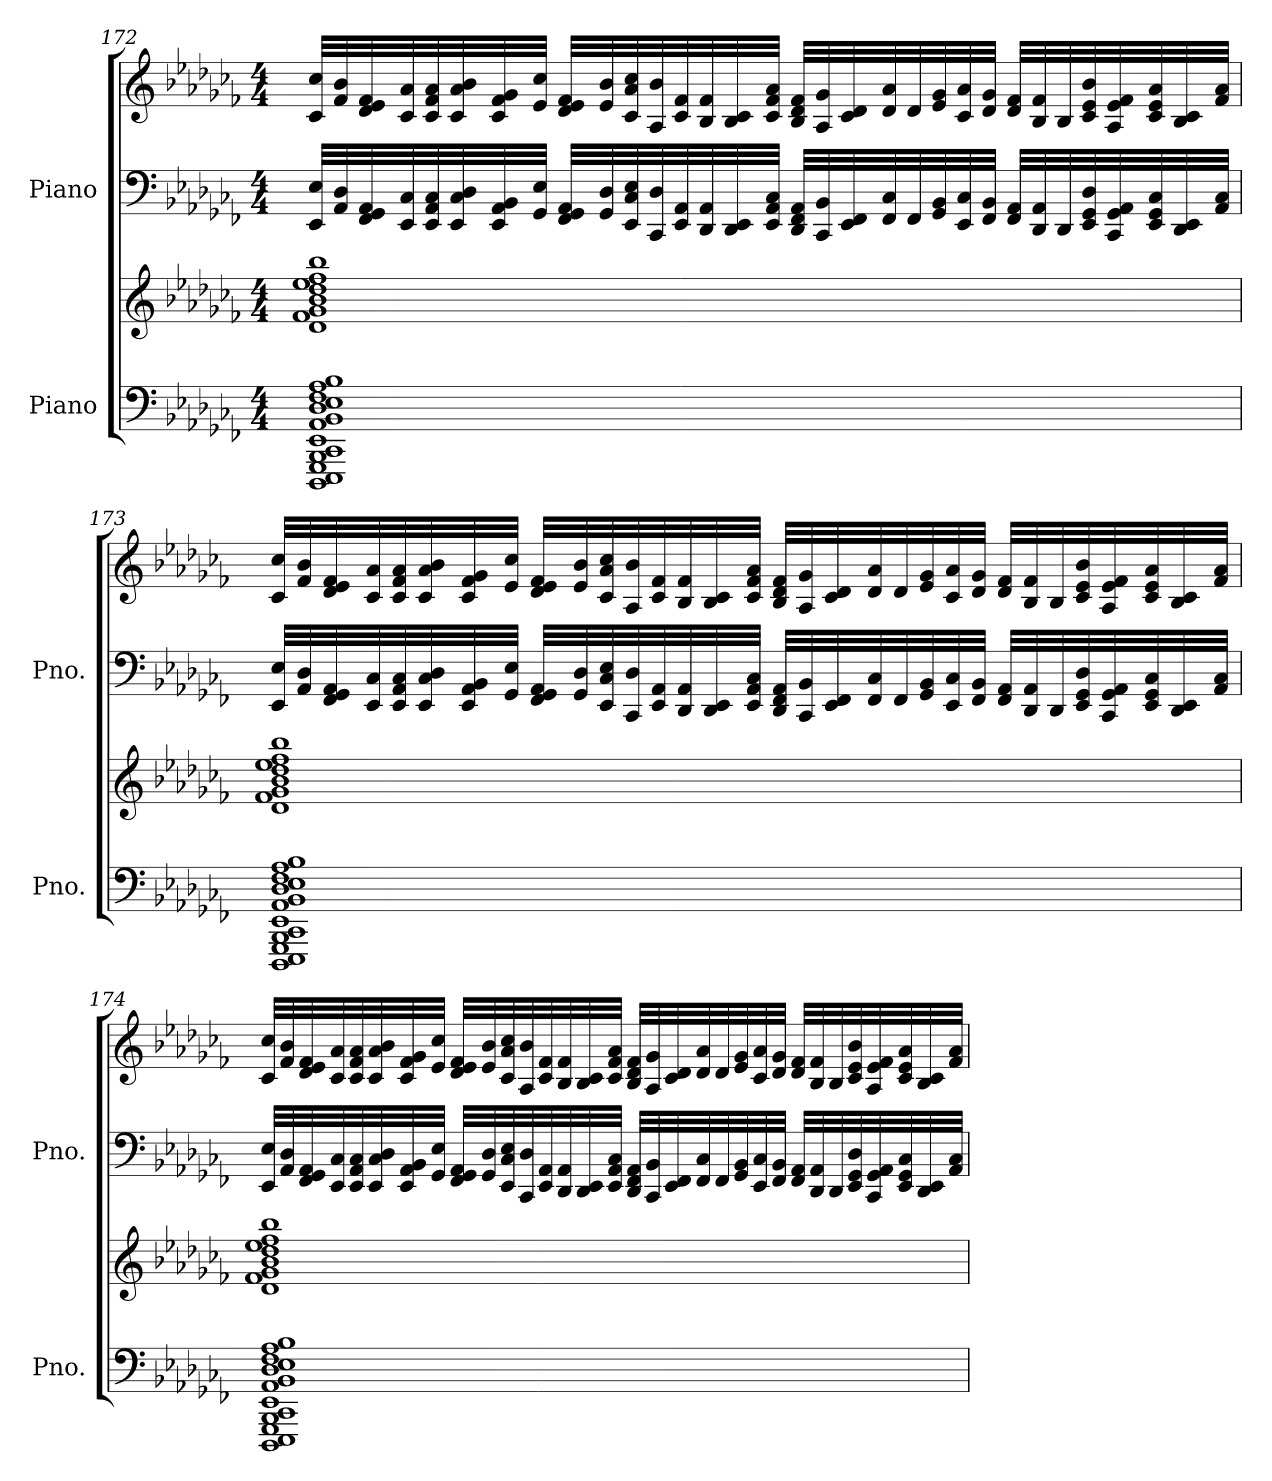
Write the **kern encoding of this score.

**kern	**kern	**kern	**kern
*part2	*part2	*part1	*part1
*staff4	*staff3	*staff2	*staff1
*I"Piano	*	*I"Piano	*
*I'Pno.	*	*I'Pno.	*
!!LO:LB:g=z
*clefF4	*clefG2	*clefF4	*clefG2
*ITrd14c24	*ITrd14c24	*ITrd-21c-36	*ITrd-21c-36
*k[b-e-a-d-g-c-f-]	*k[b-e-a-d-g-c-f-]	*k[b-e-a-d-g-c-f-]	*k[b-e-a-d-g-c-f-]
*M4/4	*M4/4	*M4/4	*M4/4
=172	=172	=172	=172
1DDDDD- 1EEEEE- 1GGGGG- 1BBBBB- 1CCCC- 1EEEE- 1AAAA- 1BBBB- 1DDD- 1EEE- 1FFF- 1AAA- 1BBB-	1DD- 1FF- 1GG- 1BB- 1D- 1E- 1F- 1B-	32ee-/ 32eee-/LLL	32cccc-/ 32ccccc-/LLL
.	.	32aa-/ 32ddd-/	32ffff-/ 32bbbb-/
.	.	32ff-/ 32gg-/ 32aa-/	32dddd-/ 32eeee-/ 32ffff-/
.	.	32ee-/ 32ccc-/	32cccc-/ 32aaaa-/
.	.	32ee-/ 32aa-/ 32ccc-/	32cccc-/ 32ffff-/ 32aaaa-/
.	.	32ee-/ 32ccc-/ 32ddd-/	32cccc-/ 32aaaa-/ 32bbbb-/
.	.	32ee-/ 32aa-/ 32bb-/	32cccc-/ 32ffff-/ 32gggg-/
.	.	32gg-/ 32eee-/JJJ	32eeee-/ 32ccccc-/JJJ
.	.	32ff-/ 32gg-/ 32aa-/LLL	32dddd-/ 32eeee-/ 32ffff-/LLL
.	.	32gg-/ 32ddd-/	32eeee-/ 32bbbb-/
.	.	32ee-/ 32ccc-/ 32eee-/	32cccc-/ 32aaaa-/ 32ccccc-/
.	.	32cc-/ 32ddd-/	32aaa-/ 32bbbb-/
.	.	32ee-/ 32aa-/	32cccc-/ 32ffff-/
.	.	32dd-/ 32aa-/	32bbb-/ 32ffff-/
.	.	32dd-/ 32ee-/	32bbb-/ 32cccc-/
.	.	32ee-/ 32aa-/ 32ccc-/JJJ	32cccc-/ 32ffff-/ 32aaaa-/JJJ
.	.	32dd-/ 32ff-/ 32aa-/LLL	32bbb-/ 32dddd-/ 32ffff-/LLL
.	.	32cc-/ 32bb-/	32aaa-/ 32gggg-/
.	.	32ee-/ 32ff-/	32cccc-/ 32dddd-/
.	.	32ff-/ 32ccc-/	32dddd-/ 32aaaa-/
.	.	32ff-/	32dddd-/
.	.	32gg-/ 32bb-/	32eeee-/ 32gggg-/
.	.	32ee-/ 32ccc-/	32cccc-/ 32aaaa-/
.	.	32ff-/ 32bb-/JJJ	32dddd-/ 32gggg-/JJJ
.	.	32ff-/ 32aa-/LLL	32dddd-/ 32ffff-/LLL
.	.	32dd-/ 32aa-/	32bbb-/ 32ffff-/
.	.	32dd-/	32bbb-/
.	.	32ee-/ 32gg-/ 32ddd-/	32cccc-/ 32eeee-/ 32bbbb-/
.	.	32cc-/ 32gg-/ 32aa-/	32aaa-/ 32eeee-/ 32ffff-/
.	.	32ee-/ 32gg-/ 32ccc-/	32cccc-/ 32eeee-/ 32aaaa-/
.	.	32dd-/ 32ee-/	32bbb-/ 32cccc-/
.	.	32aa-/ 32ccc-/JJJ	32ffff-/ 32aaaa-/JJJ
!!LO:LB:g=z
=173	=173	=173	=173
1DDDDD- 1EEEEE- 1GGGGG- 1BBBBB- 1CCCC- 1EEEE- 1AAAA- 1BBBB- 1DDD- 1EEE- 1FFF- 1AAA- 1BBB-	1DD- 1FF- 1GG- 1BB- 1D- 1E- 1F- 1B-	32ee-/ 32eee-/LLL	32cccc-/ 32ccccc-/LLL
.	.	32aa-/ 32ddd-/	32ffff-/ 32bbbb-/
.	.	32ff-/ 32gg-/ 32aa-/	32dddd-/ 32eeee-/ 32ffff-/
.	.	32ee-/ 32ccc-/	32cccc-/ 32aaaa-/
.	.	32ee-/ 32aa-/ 32ccc-/	32cccc-/ 32ffff-/ 32aaaa-/
.	.	32ee-/ 32ccc-/ 32ddd-/	32cccc-/ 32aaaa-/ 32bbbb-/
.	.	32ee-/ 32aa-/ 32bb-/	32cccc-/ 32ffff-/ 32gggg-/
.	.	32gg-/ 32eee-/JJJ	32eeee-/ 32ccccc-/JJJ
.	.	32ff-/ 32gg-/ 32aa-/LLL	32dddd-/ 32eeee-/ 32ffff-/LLL
.	.	32gg-/ 32ddd-/	32eeee-/ 32bbbb-/
.	.	32ee-/ 32ccc-/ 32eee-/	32cccc-/ 32aaaa-/ 32ccccc-/
.	.	32cc-/ 32ddd-/	32aaa-/ 32bbbb-/
.	.	32ee-/ 32aa-/	32cccc-/ 32ffff-/
.	.	32dd-/ 32aa-/	32bbb-/ 32ffff-/
.	.	32dd-/ 32ee-/	32bbb-/ 32cccc-/
.	.	32ee-/ 32aa-/ 32ccc-/JJJ	32cccc-/ 32ffff-/ 32aaaa-/JJJ
.	.	32dd-/ 32ff-/ 32aa-/LLL	32bbb-/ 32dddd-/ 32ffff-/LLL
.	.	32cc-/ 32bb-/	32aaa-/ 32gggg-/
.	.	32ee-/ 32ff-/	32cccc-/ 32dddd-/
.	.	32ff-/ 32ccc-/	32dddd-/ 32aaaa-/
.	.	32ff-/	32dddd-/
.	.	32gg-/ 32bb-/	32eeee-/ 32gggg-/
.	.	32ee-/ 32ccc-/	32cccc-/ 32aaaa-/
.	.	32ff-/ 32bb-/JJJ	32dddd-/ 32gggg-/JJJ
.	.	32ff-/ 32aa-/LLL	32dddd-/ 32ffff-/LLL
.	.	32dd-/ 32aa-/	32bbb-/ 32ffff-/
.	.	32dd-/	32bbb-/
.	.	32ee-/ 32gg-/ 32ddd-/	32cccc-/ 32eeee-/ 32bbbb-/
.	.	32cc-/ 32gg-/ 32aa-/	32aaa-/ 32eeee-/ 32ffff-/
.	.	32ee-/ 32gg-/ 32ccc-/	32cccc-/ 32eeee-/ 32aaaa-/
.	.	32dd-/ 32ee-/	32bbb-/ 32cccc-/
.	.	32aa-/ 32ccc-/JJJ	32ffff-/ 32aaaa-/JJJ
!!LO:PB:g=z
=174	=174	=174	=174
1DDDDD- 1EEEEE- 1GGGGG- 1BBBBB- 1CCCC- 1EEEE- 1AAAA- 1BBBB- 1DDD- 1EEE- 1FFF- 1AAA- 1BBB-	1DD- 1FF- 1GG- 1BB- 1D- 1E- 1F- 1B-	32ee-/ 32eee-/LLL	32cccc-/ 32ccccc-/LLL
.	.	32aa-/ 32ddd-/	32ffff-/ 32bbbb-/
.	.	32ff-/ 32gg-/ 32aa-/	32dddd-/ 32eeee-/ 32ffff-/
.	.	32ee-/ 32ccc-/	32cccc-/ 32aaaa-/
.	.	32ee-/ 32aa-/ 32ccc-/	32cccc-/ 32ffff-/ 32aaaa-/
.	.	32ee-/ 32ccc-/ 32ddd-/	32cccc-/ 32aaaa-/ 32bbbb-/
.	.	32ee-/ 32aa-/ 32bb-/	32cccc-/ 32ffff-/ 32gggg-/
.	.	32gg-/ 32eee-/JJJ	32eeee-/ 32ccccc-/JJJ
.	.	32ff-/ 32gg-/ 32aa-/LLL	32dddd-/ 32eeee-/ 32ffff-/LLL
.	.	32gg-/ 32ddd-/	32eeee-/ 32bbbb-/
.	.	32ee-/ 32ccc-/ 32eee-/	32cccc-/ 32aaaa-/ 32ccccc-/
.	.	32cc-/ 32ddd-/	32aaa-/ 32bbbb-/
.	.	32ee-/ 32aa-/	32cccc-/ 32ffff-/
.	.	32dd-/ 32aa-/	32bbb-/ 32ffff-/
.	.	32dd-/ 32ee-/	32bbb-/ 32cccc-/
.	.	32ee-/ 32aa-/ 32ccc-/JJJ	32cccc-/ 32ffff-/ 32aaaa-/JJJ
.	.	32dd-/ 32ff-/ 32aa-/LLL	32bbb-/ 32dddd-/ 32ffff-/LLL
.	.	32cc-/ 32bb-/	32aaa-/ 32gggg-/
.	.	32ee-/ 32ff-/	32cccc-/ 32dddd-/
.	.	32ff-/ 32ccc-/	32dddd-/ 32aaaa-/
.	.	32ff-/	32dddd-/
.	.	32gg-/ 32bb-/	32eeee-/ 32gggg-/
.	.	32ee-/ 32ccc-/	32cccc-/ 32aaaa-/
.	.	32ff-/ 32bb-/JJJ	32dddd-/ 32gggg-/JJJ
.	.	32ff-/ 32aa-/LLL	32dddd-/ 32ffff-/LLL
.	.	32dd-/ 32aa-/	32bbb-/ 32ffff-/
.	.	32dd-/	32bbb-/
.	.	32ee-/ 32gg-/ 32ddd-/	32cccc-/ 32eeee-/ 32bbbb-/
.	.	32cc-/ 32gg-/ 32aa-/	32aaa-/ 32eeee-/ 32ffff-/
.	.	32ee-/ 32gg-/ 32ccc-/	32cccc-/ 32eeee-/ 32aaaa-/
.	.	32dd-/ 32ee-/	32bbb-/ 32cccc-/
.	.	32aa-/ 32ccc-/JJJ	32ffff-/ 32aaaa-/JJJ
=	=	=	=
*-	*-	*-	*-
